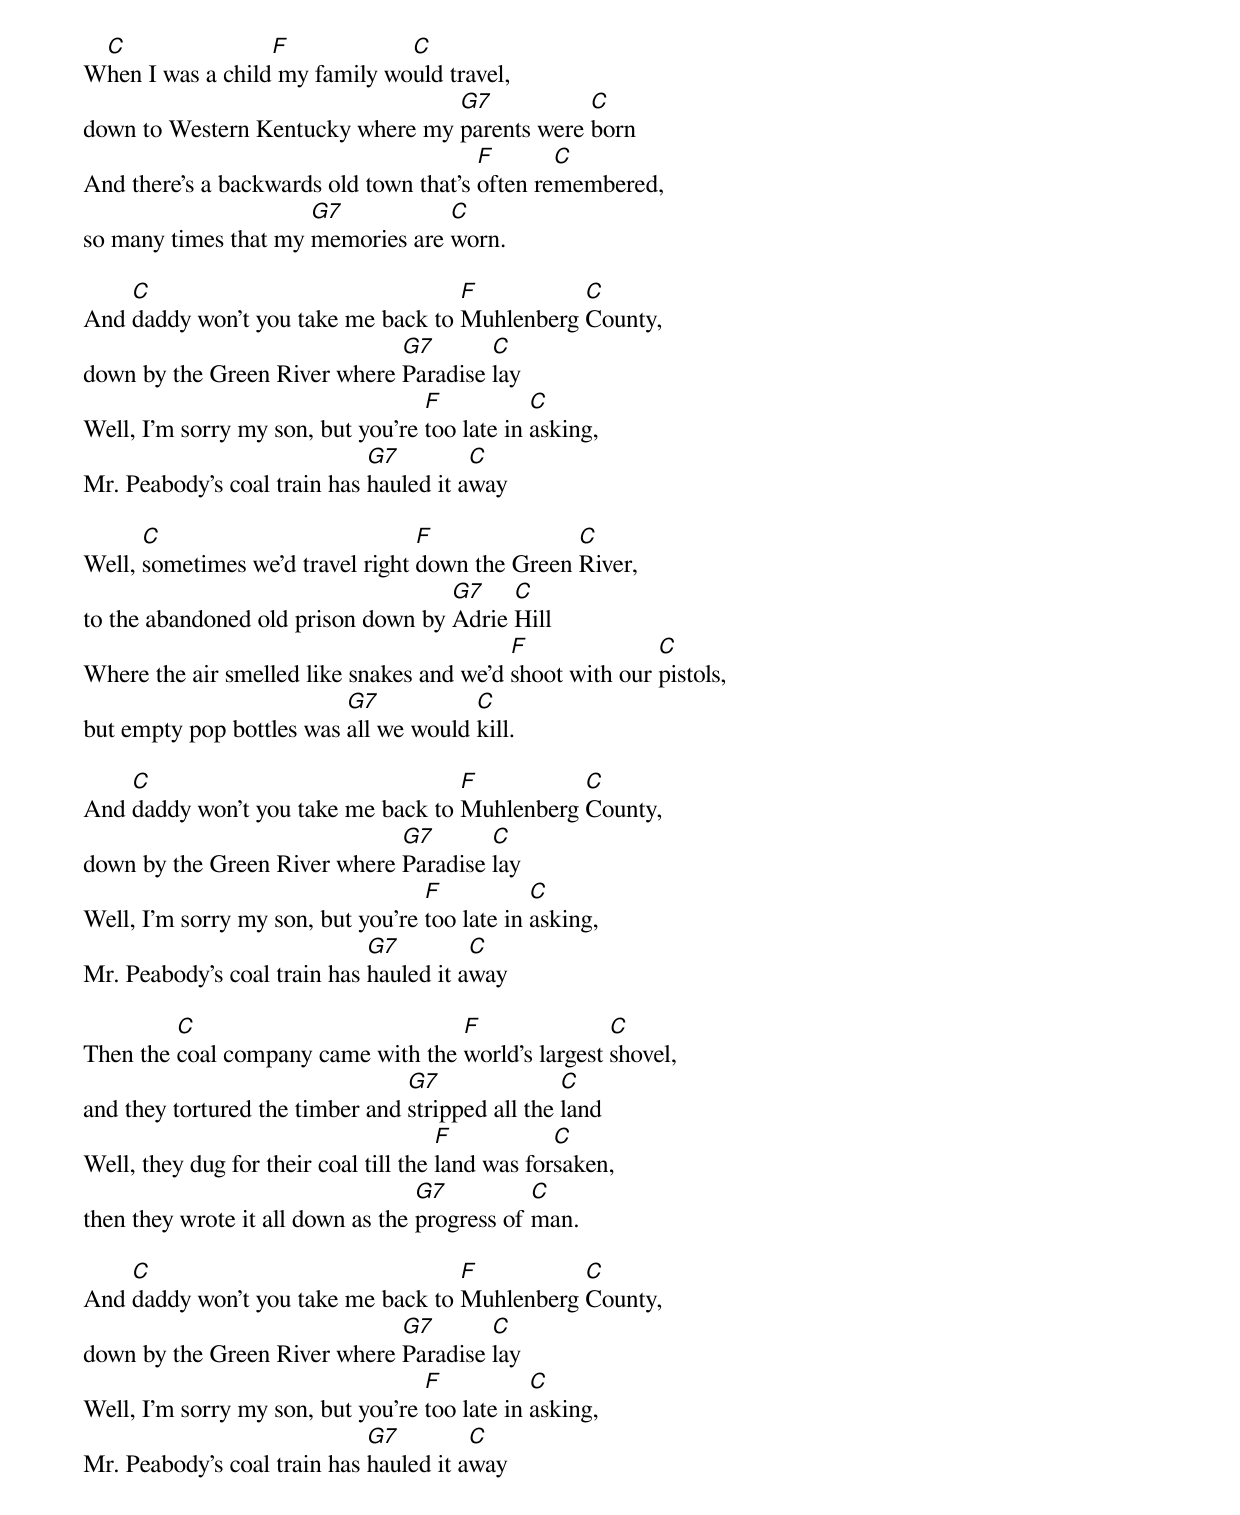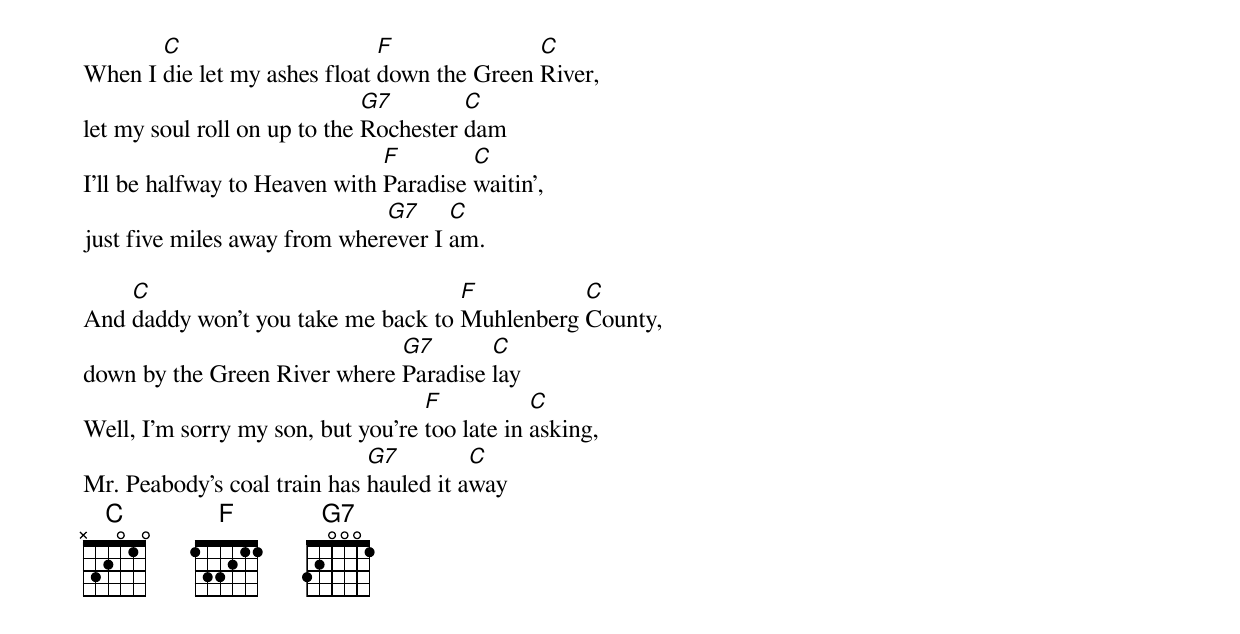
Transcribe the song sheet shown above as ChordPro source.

W[C]hen I was a child[F] my family wo[C]uld travel,
down to Western Kentucky where my [G7]parents were [C]born
And there's a backwards old town that's [F]often re[C]membered,
so many times that my [G7]memories are [C]worn.

And [C]daddy won't you take me back to [F]Muhlenberg [C]County,
down by the Green River where [G7]Paradise [C]lay
Well, I'm sorry my son, but you're [F]too late in [C]asking,
Mr. Peabody's coal train has [G7]hauled it a[C]way

Well, [C]sometimes we'd travel right [F]down the Green [C]River,
to the abandoned old prison down by [G7]Adrie [C]Hill
Where the air smelled like snakes and we'd [F]shoot with our [C]pistols,
but empty pop bottles was [G7]all we would [C]kill.

And [C]daddy won't you take me back to [F]Muhlenberg [C]County,
down by the Green River where [G7]Paradise [C]lay
Well, I'm sorry my son, but you're [F]too late in [C]asking,
Mr. Peabody's coal train has [G7]hauled it a[C]way

Then the [C]coal company came with the [F]world's largest [C]shovel,
and they tortured the timber and [G7]stripped all the [C]land
Well, they dug for their coal till the [F]land was for[C]saken,
then they wrote it all down as the [G7]progress of [C]man.

And [C]daddy won't you take me back to [F]Muhlenberg [C]County,
down by the Green River where [G7]Paradise [C]lay
Well, I'm sorry my son, but you're [F]too late in [C]asking,
Mr. Peabody's coal train has [G7]hauled it a[C]way

When I [C]die let my ashes float [F]down the Green [C]River,
let my soul roll on up to the [G7]Rochester [C]dam
I'll be halfway to Heaven with [F]Paradise [C]waitin',
just five miles away from wher[G7]ever I [C]am.

And [C]daddy won't you take me back to [F]Muhlenberg [C]County,
down by the Green River where [G7]Paradise [C]lay
Well, I'm sorry my son, but you're [F]too late in [C]asking,
Mr. Peabody's coal train has [G7]hauled it a[C]way
